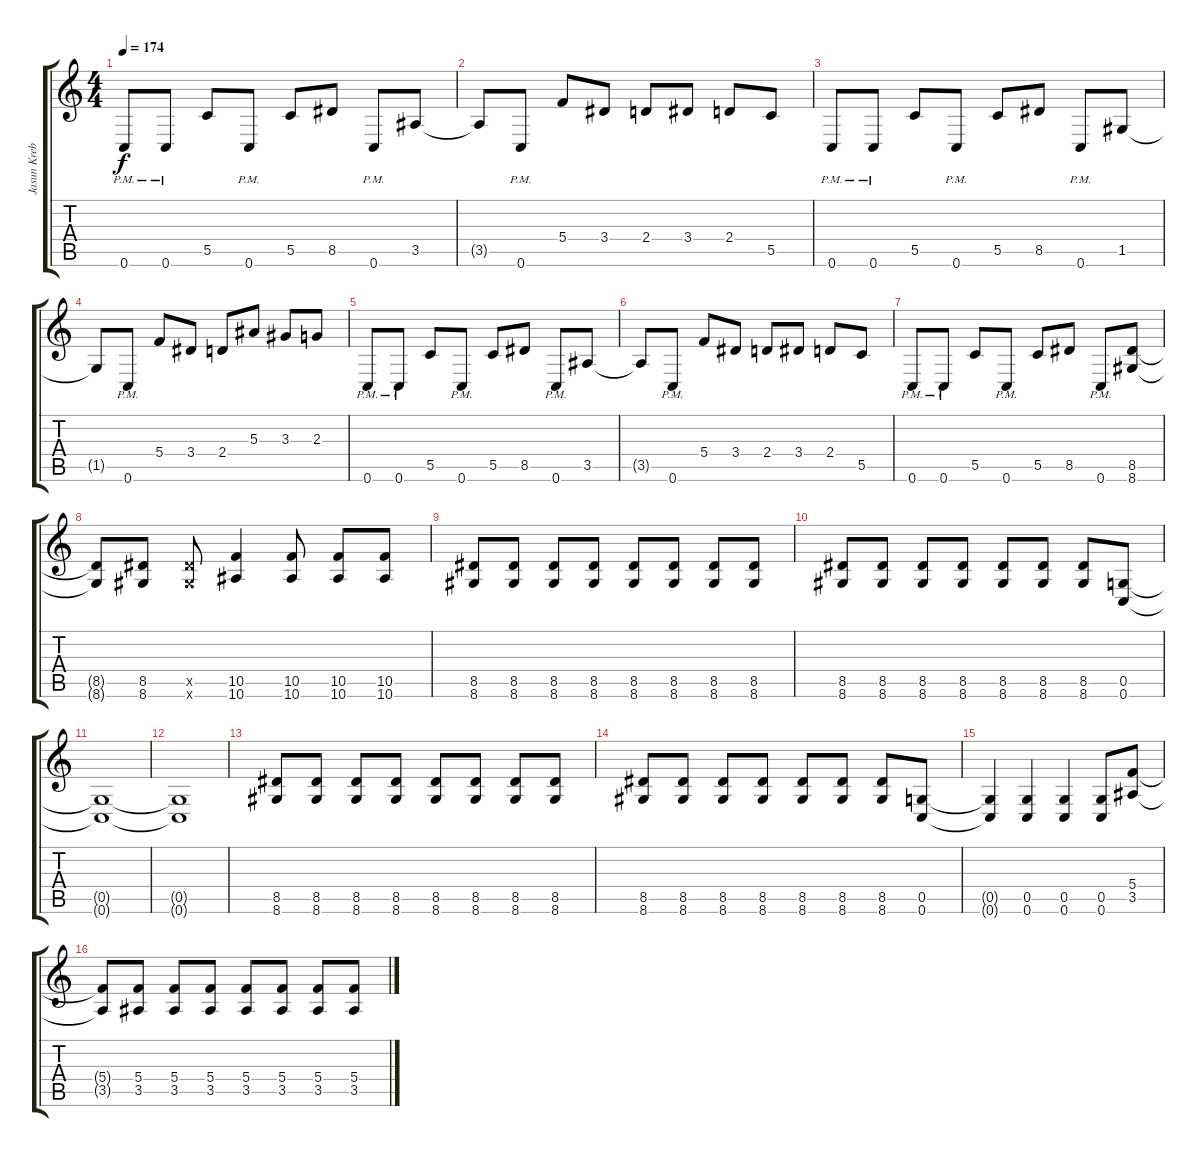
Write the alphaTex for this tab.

\track ("Jasun Krebs (Guitar 2001-?)" "Jasun Kreb") {instrument distortionguitar}
\staff {score tabs}
\tuning (D4 A3 F3 C3 G2 C2) {hide}
\ts (4 4)
\tempo 174
\clef g2
\ks c
0.6{pm}.8{dy f} 0.6{pm}.8 5.5.8 0.6{pm}.8 5.5.8 8.5.8 0.6{pm}.8 3.5.8 |
3.5{t}.8 0.6{pm}.8 5.4.8 3.4.8 2.4.8 3.4.8 2.4.8 5.5.8 |
0.6{pm}.8 0.6{pm}.8 5.5.8 0.6{pm}.8 5.5.8 8.5.8 0.6{pm}.8 1.5.8 |
1.5{t}.8 0.6{pm}.8 5.4.8 3.4.8 2.4.8 5.3.8 3.3.8 2.3.8 |
0.6{pm}.8 0.6{pm}.8 5.5.8 0.6{pm}.8 5.5.8 8.5.8 0.6{pm}.8 3.5.8 |
3.5{t}.8 0.6{pm}.8 5.4.8 3.4.8 2.4.8 3.4.8 2.4.8 5.5.8 |
0.6{pm}.8 0.6{pm}.8 5.5.8 0.6{pm}.8 5.5.8 8.5.8 0.6{pm}.8 (8.5 8.6).8 |
(8.5{t} 8.6{t}).8 (8.5 8.6).8 (8.5{x} 8.6{x}).8 (10.5 10.6).4 (10.5 10.6).8 (10.5 10.6).8 (10.5 10.6).8 |
(8.5 8.6).8 (8.5 8.6).8 (8.5 8.6).8 (8.5 8.6).8 (8.5 8.6).8 (8.5 8.6).8 (8.5 8.6).8 (8.5 8.6).8 |
(8.5 8.6).8 (8.5 8.6).8 (8.5 8.6).8 (8.5 8.6).8 (8.5 8.6).8 (8.5 8.6).8 (8.5 8.6).8 (0.5 0.6).8 |
(0.5{t} 0.6{t}).1 |
(0.5{t} 0.6{t}).1 |
(8.5 8.6).8 (8.5 8.6).8 (8.5 8.6).8 (8.5 8.6).8 (8.5 8.6).8 (8.5 8.6).8 (8.5 8.6).8 (8.5 8.6).8 |
(8.5 8.6).8 (8.5 8.6).8 (8.5 8.6).8 (8.5 8.6).8 (8.5 8.6).8 (8.5 8.6).8 (8.5 8.6).8 (0.5 0.6).8 |
(0.5{t} 0.6{t}).4 (0.5 0.6).4 (0.5 0.6).4 (0.5 0.6).8 (5.4 3.5).8 |
(5.4{t} 3.5{t}).8 (5.4 3.5).8 (5.4 3.5).8 (5.4 3.5).8 (5.4 3.5).8 (5.4 3.5).8 (5.4 3.5).8 (5.4 3.5).8
